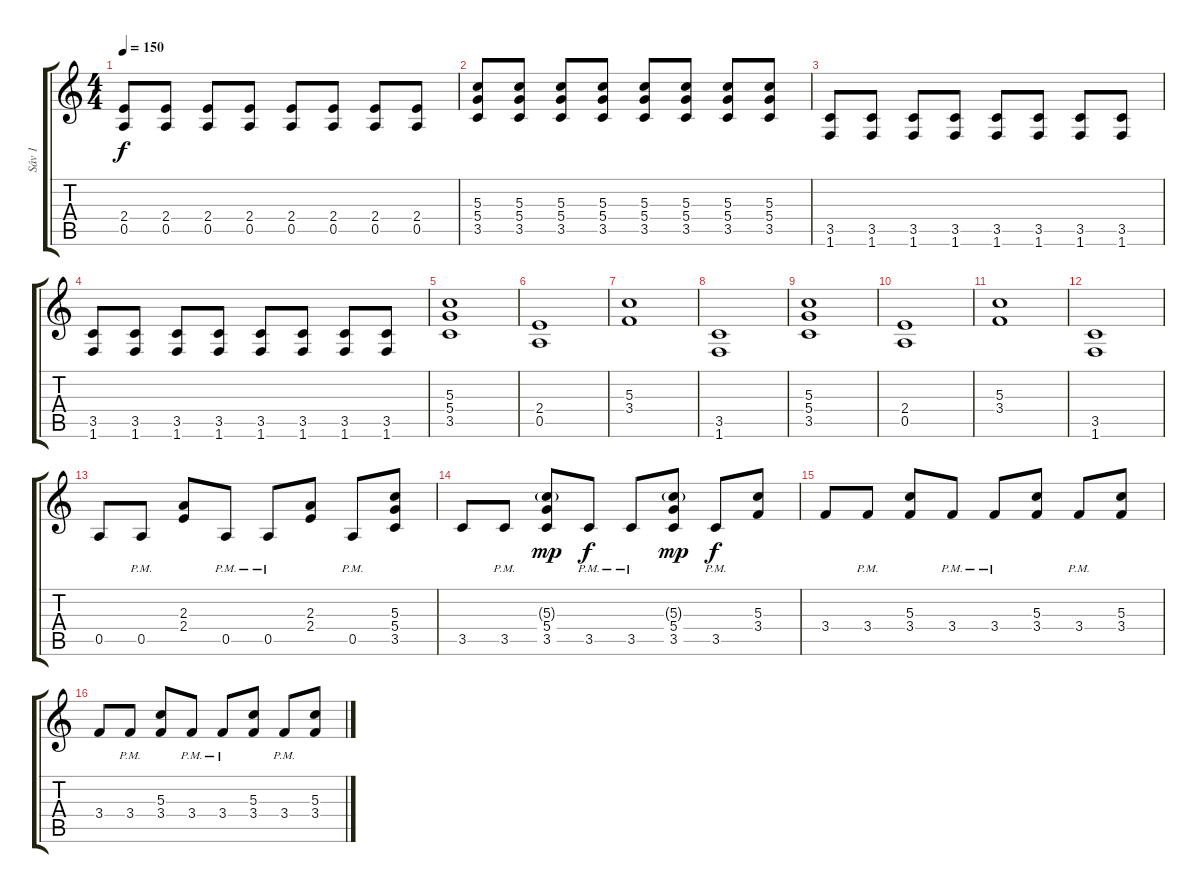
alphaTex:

\track ("Sáv 1" "Sáv 1") {instrument distortionguitar}
\staff {score tabs}
\tuning (E4 B3 G3 D3 A2 E2) {hide}
\ts (4 4)
\tempo 150
\clef g2
\ks c
(2.4 0.5).8{dy f} (2.4 0.5).8 (2.4 0.5).8 (2.4 0.5).8 (2.4 0.5).8 (2.4 0.5).8 (2.4 0.5).8 (2.4 0.5).8 |
(5.3 5.4 3.5).8 (5.3 5.4 3.5).8 (5.3 5.4 3.5).8 (5.3 5.4 3.5).8 (5.3 5.4 3.5).8 (5.3 5.4 3.5).8 (5.3 5.4 3.5).8 (5.3 5.4 3.5).8 |
(3.5 1.6).8 (3.5 1.6).8 (3.5 1.6).8 (3.5 1.6).8 (3.5 1.6).8 (3.5 1.6).8 (3.5 1.6).8 (3.5 1.6).8 |
(3.5 1.6).8 (3.5 1.6).8 (3.5 1.6).8 (3.5 1.6).8 (3.5 1.6).8 (3.5 1.6).8 (3.5 1.6).8 (3.5 1.6).8 |
(5.3 5.4 3.5).1 |
(2.4 0.5).1 |
(5.3 3.4).1 |
(3.5 1.6).1 |
(5.3 5.4 3.5).1 |
(2.4 0.5).1 |
(5.3 3.4).1 |
(3.5 1.6).1 |
0.5.8 0.5{pm}.8 (2.3 2.4).8 0.5{pm}.8 0.5{pm}.8 (2.3 2.4).8 0.5{pm}.8 (5.3 5.4 3.5).8 |
3.5.8 3.5{pm}.8 (5.3{g} 5.4 3.5).8{dy mp} 3.5{pm}.8{dy f} 3.5{pm}.8 (5.3{g} 5.4 3.5).8{dy mp} 3.5{pm}.8{dy f} (5.3 3.4).8 |
3.4.8 3.4{pm}.8 (5.3 3.4).8 3.4{pm}.8 3.4{pm}.8 (5.3 3.4).8 3.4{pm}.8 (5.3 3.4).8 |
3.4.8 3.4{pm}.8 (5.3 3.4).8 3.4{pm}.8 3.4{pm}.8 (5.3 3.4).8 3.4{pm}.8 (5.3 3.4).8
